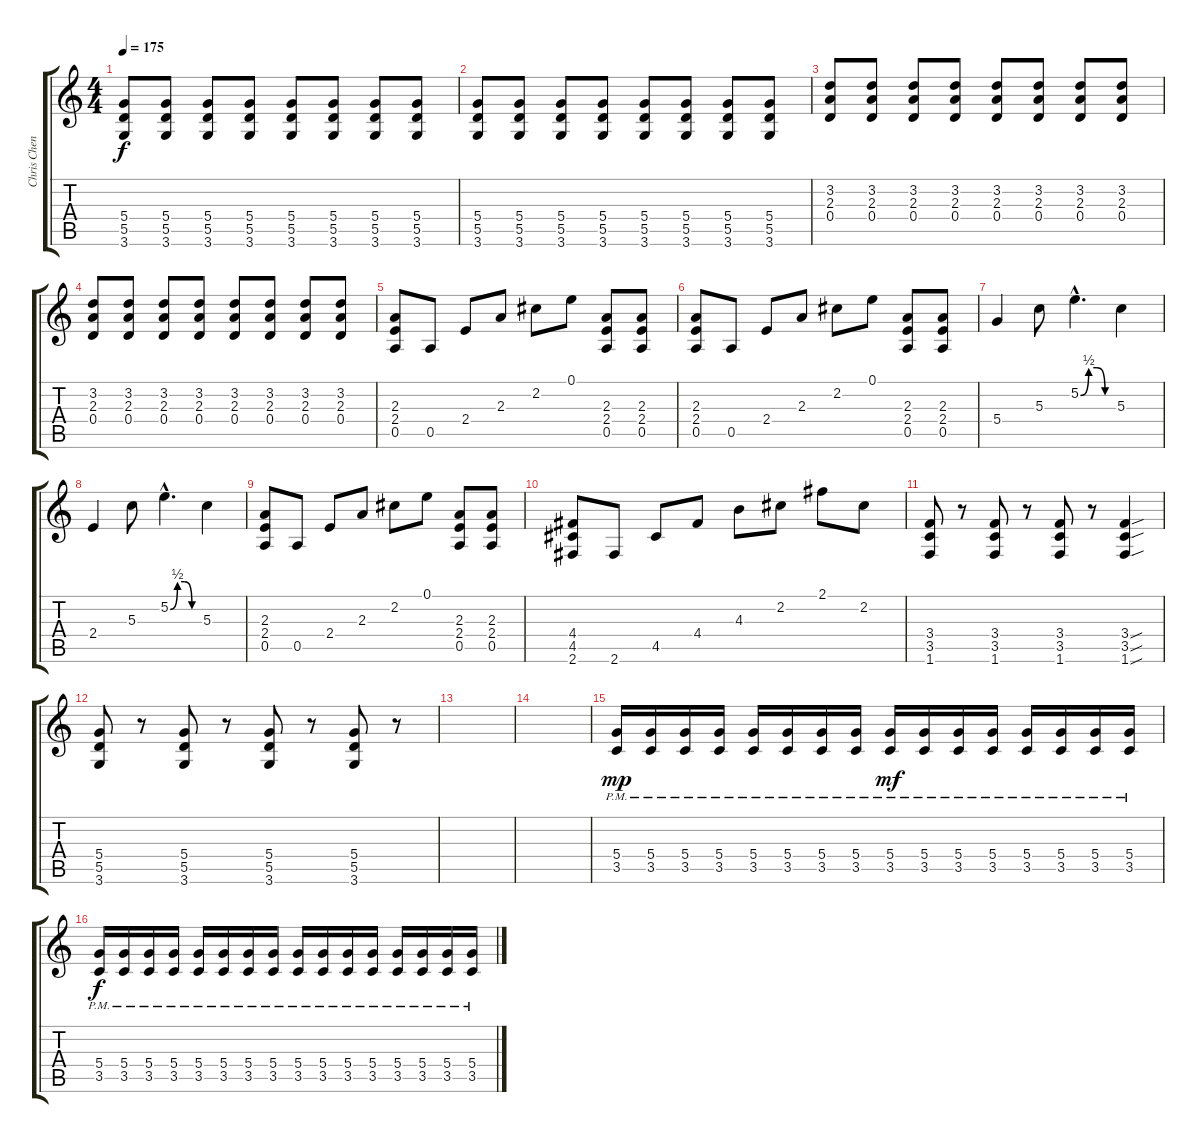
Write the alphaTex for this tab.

\track ("Chris Cheney" "Chris Chen") {instrument distortionguitar}
\staff {score tabs}
\tuning (E4 B3 G3 D3 A2 E2) {hide}
\ts (4 4)
\tempo 175
\clef g2
\ks c
(5.4 5.5 3.6).8{dy f} (5.4 5.5 3.6).8 (5.4 5.5 3.6).8 (5.4 5.5 3.6).8 (5.4 5.5 3.6).8 (5.4 5.5 3.6).8 (5.4 5.5 3.6).8 (5.4 5.5 3.6).8 |
(5.4 5.5 3.6).8 (5.4 5.5 3.6).8 (5.4 5.5 3.6).8 (5.4 5.5 3.6).8 (5.4 5.5 3.6).8 (5.4 5.5 3.6).8 (5.4 5.5 3.6).8 (5.4 5.5 3.6).8 |
(3.2 2.3 0.4).8 (3.2 2.3 0.4).8 (3.2 2.3 0.4).8 (3.2 2.3 0.4).8 (3.2 2.3 0.4).8 (3.2 2.3 0.4).8 (3.2 2.3 0.4).8 (3.2 2.3 0.4).8 |
(3.2 2.3 0.4).8 (3.2 2.3 0.4).8 (3.2 2.3 0.4).8 (3.2 2.3 0.4).8 (3.2 2.3 0.4).8 (3.2 2.3 0.4).8 (3.2 2.3 0.4).8 (3.2 2.3 0.4).8 |
(2.3 2.4 0.5).8 0.5.8 2.4.8 2.3.8 2.2.8 0.1.8 (2.3 2.4 0.5).8 (2.3 2.4 0.5).8 |
(2.3 2.4 0.5).8 0.5.8 2.4.8 2.3.8 2.2.8 0.1.8 (2.3 2.4 0.5).8 (2.3 2.4 0.5).8 |
5.4.4 5.3.8 5.2{be (custom 0 0 15 2 30 2 45 0 60 0) hac}.4{d} 5.3.4 |
2.4.4 5.3.8 5.2{be (custom 0 0 15 2 30 2 45 0 60 0) hac}.4{d} 5.3.4 |
(2.3 2.4 0.5).8 0.5.8 2.4.8 2.3.8 2.2.8 0.1.8 (2.3 2.4 0.5).8 (2.3 2.4 0.5).8 |
(4.4 4.5 2.6).8 2.6.8 4.5.8 4.4.8 4.3.8 2.2.8 2.1.8 2.2.8 |
(3.4 3.5 1.6).8 r.8 (3.4 3.5 1.6).8 r.8 (3.4 3.5 1.6).8 r.8 (3.4{sou} 3.5{sou} 1.6{sou}).4 |
(5.4 5.5 3.6).8 r.8 (5.4 5.5 3.6).8 r.8 (5.4 5.5 3.6).8 r.8 (5.4 5.5 3.6).8 r.8 |
|
|
(5.4{pm} 3.5{pm}).16{dy mp} (5.4{pm} 3.5{pm}).16 (5.4{pm} 3.5{pm}).16 (5.4{pm} 3.5{pm}).16 (5.4{pm} 3.5{pm}).16 (5.4{pm} 3.5{pm}).16 (5.4{pm} 3.5{pm}).16 (5.4{pm} 3.5{pm}).16 (5.4{pm} 3.5{pm}).16{dy mf} (5.4{pm} 3.5{pm}).16 (5.4{pm} 3.5{pm}).16 (5.4{pm} 3.5{pm}).16 (5.4{pm} 3.5{pm}).16 (5.4{pm} 3.5{pm}).16 (5.4{pm} 3.5{pm}).16 (5.4{pm} 3.5{pm}).16 |
(5.4{pm} 3.5{pm}).16{dy f} (5.4{pm} 3.5{pm}).16 (5.4{pm} 3.5{pm}).16 (5.4{pm} 3.5{pm}).16 (5.4{pm} 3.5{pm}).16 (5.4{pm} 3.5{pm}).16 (5.4{pm} 3.5{pm}).16 (5.4{pm} 3.5{pm}).16 (5.4{pm} 3.5{pm}).16 (5.4{pm} 3.5{pm}).16 (5.4{pm} 3.5{pm}).16 (5.4{pm} 3.5{pm}).16 (5.4{pm} 3.5{pm}).16 (5.4{pm} 3.5{pm}).16 (5.4{pm} 3.5{pm}).16 (5.4{pm} 3.5{pm}).16
